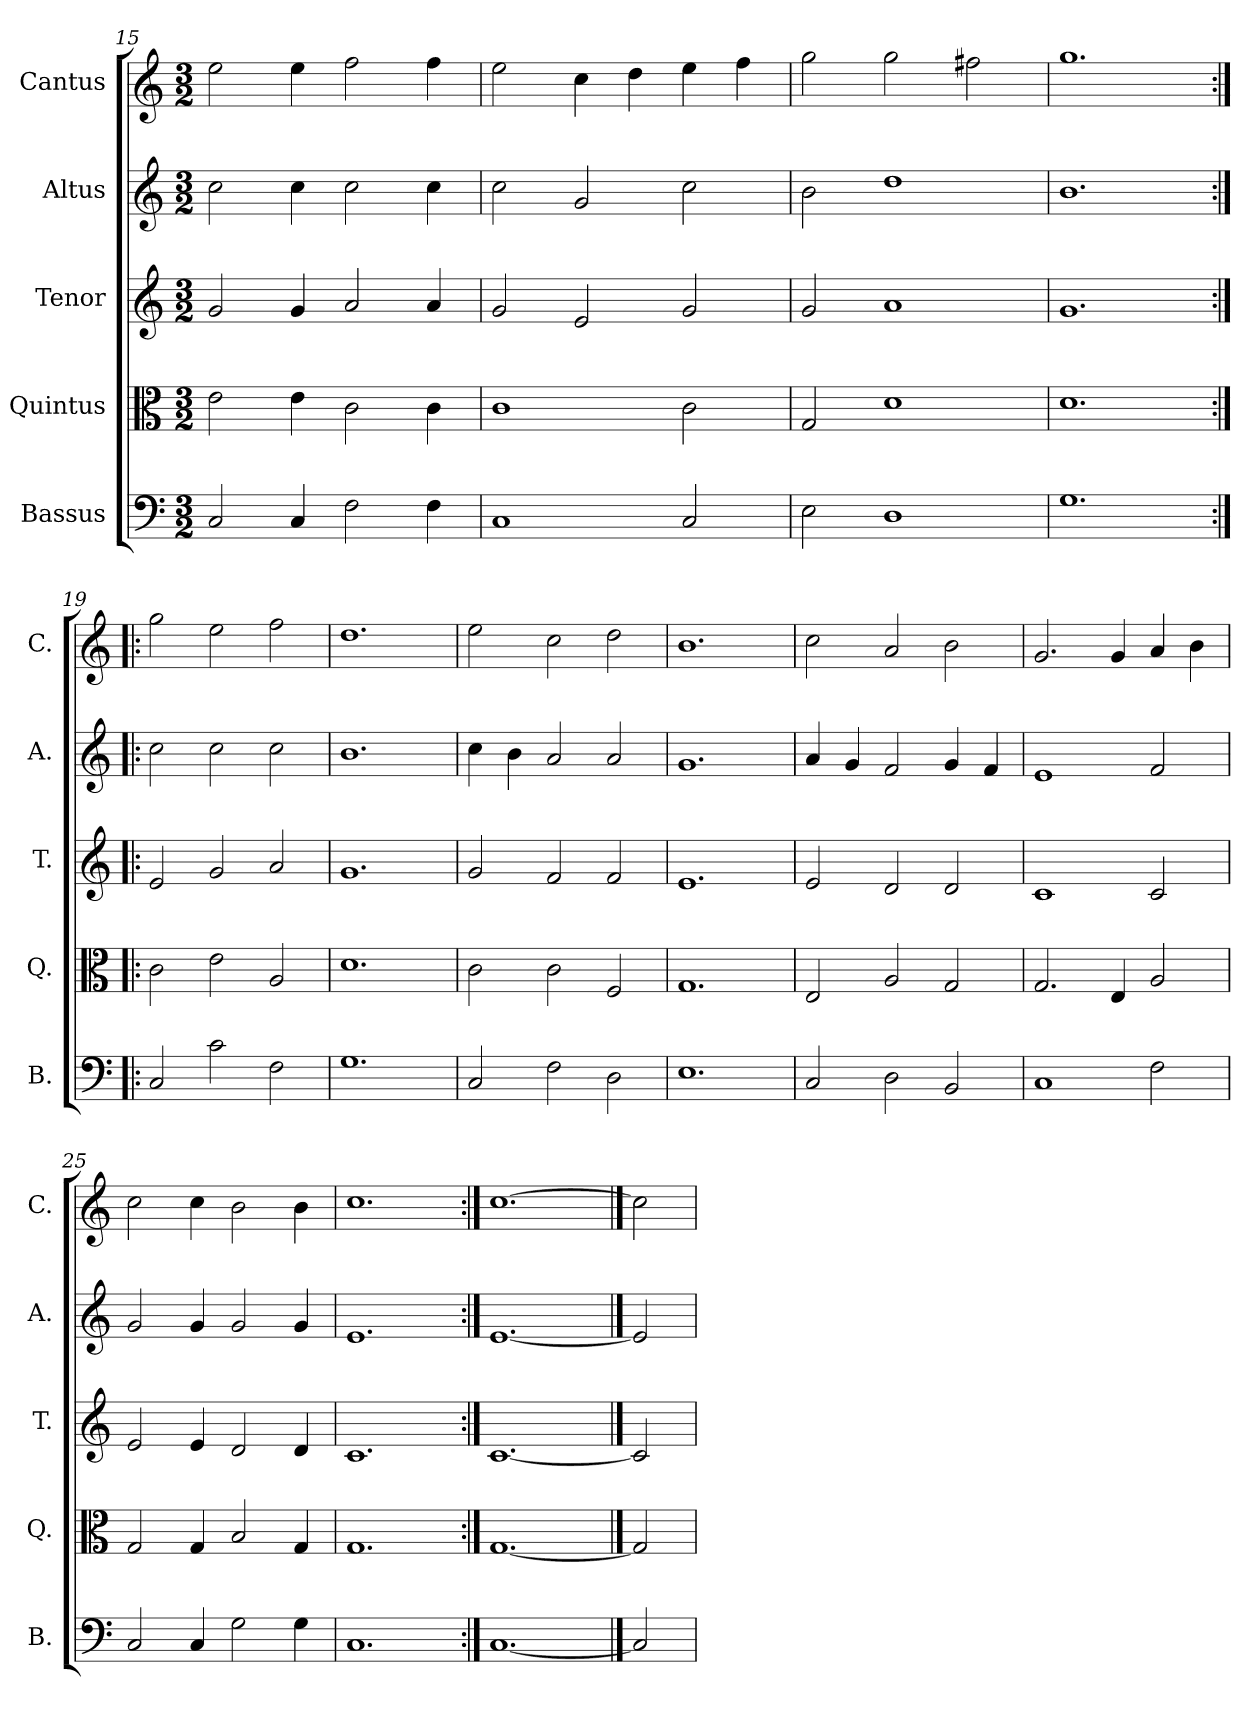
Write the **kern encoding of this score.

**kern	**kern	**kern	**kern	**kern
*part5	*part4	*part3	*part2	*part1
*staff5	*staff4	*staff3	*staff2	*staff1
*I"Bassus	*I"Quintus	*I"Tenor	*I"Altus	*I"Cantus
*I'B.	*I'Q.	*I'T.	*I'A.	*I'C.
*clefF4	*clefC3	*clefG2	*clefG2	*clefG2
*k[]	*k[]	*k[]	*k[]	*k[]
*M3/2	*M3/2	*M3/2	*M3/2	*M3/2
=15	=15	=15	=15	=15
2C/	2e\	2g/	2cc\	2ee\
4C/	4e\	4g/	4cc\	4ee\
2F\	2c\	2a/	2cc\	2ff\
4F\	4c\	4a/	4cc\	4ff\
=16	=16	=16	=16	=16
1C	1c	2g/	2cc\	2ee\
.	.	2e/	2g/	4cc\
.	.	.	.	4dd\
2C/	2c\	2g/	2cc\	4ee\
.	.	.	.	4ff\
=17	=17	=17	=17	=17
2E\	2G/	2g/	2b\	2gg\
1D	1d	1a	1dd	2gg\
.	.	.	.	2ff#X\
=18	=18	=18	=18	=18
1.G	1.d	1.g	1.b	1.gg
=19:|!|:	=19:|!|:	=19:|!|:	=19:|!|:	=19:|!|:
2C/	2c\	2e/	2cc\	2gg\
2c\	2e\	2g/	2cc\	2ee\
2F\	2A/	2a/	2cc\	2ff\
=20	=20	=20	=20	=20
1.G	1.d	1.g	1.b	1.dd
=21	=21	=21	=21	=21
2C/	2c\	2g/	4cc\	2ee\
.	.	.	4b\	.
2F\	2c\	2f/	2a/	2cc\
2D\	2F/	2f/	2a/	2dd\
=22	=22	=22	=22	=22
1.E	1.G	1.e	1.g	1.b
=23	=23	=23	=23	=23
2C/	2E/	2e/	4a/	2cc\
.	.	.	4g/	.
2D\	2A/	2d/	2f/	2a/
2BB/	2G/	2d/	4g/	2b\
.	.	.	4f/	.
=24	=24	=24	=24	=24
1C	2.G/	1c	1e	2.g/
.	4E/	.	.	4g/
2F\	2A/	2c/	2f/	4a/
.	.	.	.	4b\
=25	=25	=25	=25	=25
2C/	2G/	2e/	2g/	2cc\
4C/	4G/	4e/	4g/	4cc\
2G\	2B/	2d/	2g/	2b\
4G\	4G/	4d/	4g/	4b\
=26	=26	=26	=26	=26
1.C	1.G	1.c	1.e	1.cc
=27:|!	=27:|!	=27:|!	=27:|!	=27:|!
[1.C	[1.G	[1.c	[1.e	[1.cc
==28	==28	==28	==28	==28
2C]	2G]	2c]	2e]	2cc]
=	=	=	=	=
*-	*-	*-	*-	*-
